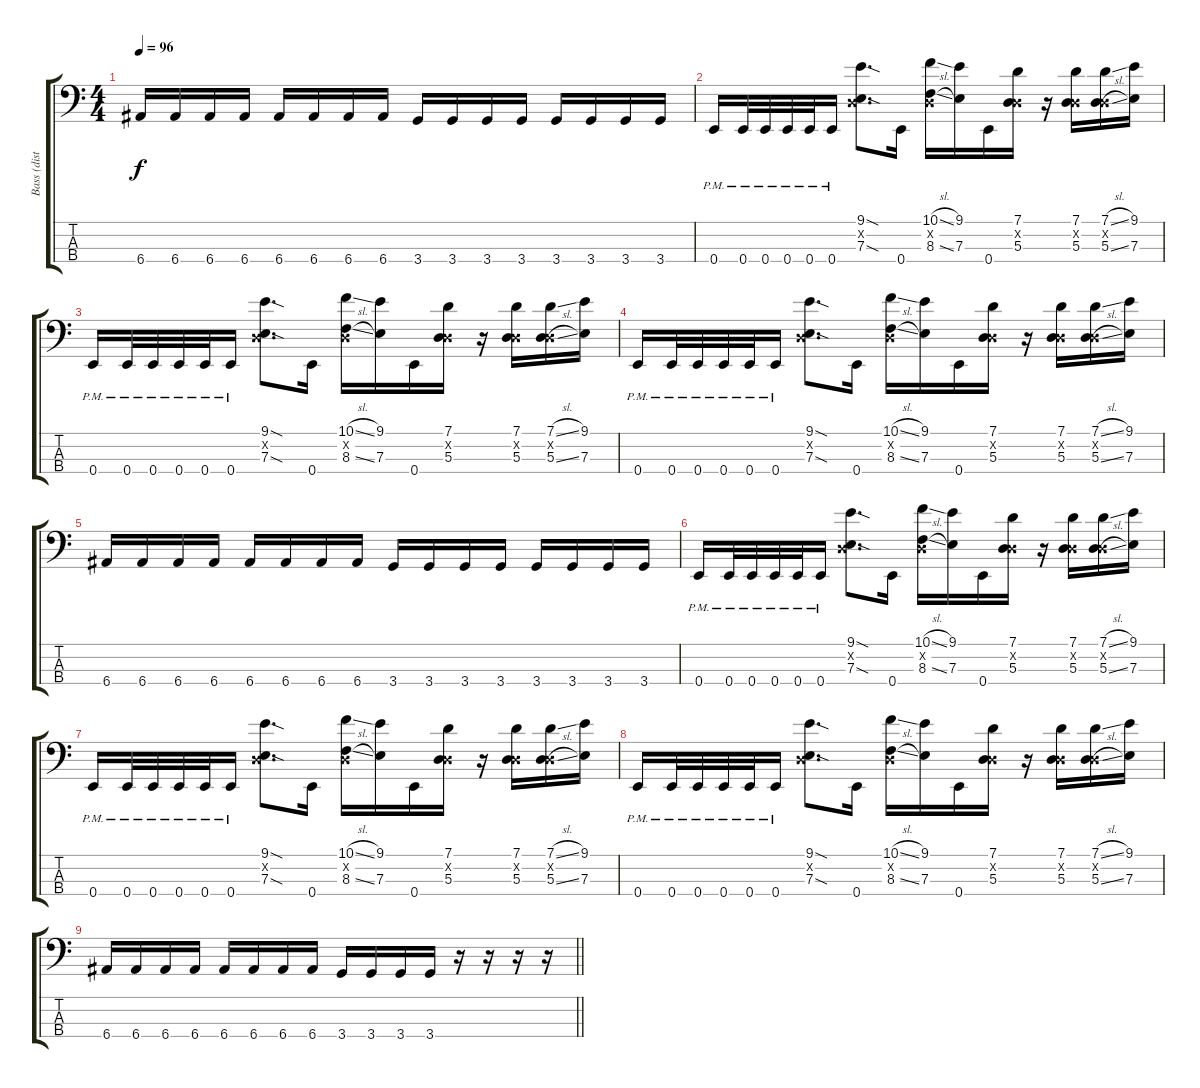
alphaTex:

\track ("Bass (dist.) - Left" "Bass (dist") {instrument distortionguitar}
\staff {score tabs}
\tuning (G2 D2 A1 E1) {hide}
\ts (4 4)
\tempo 96
\clef f4
\ks c
6.4.16{dy f} 6.4.16 6.4.16 6.4.16 6.4.16 6.4.16 6.4.16 6.4.16 3.4.16 3.4.16 3.4.16 3.4.16 3.4.16 3.4.16 3.4.16 3.4.16 |
0.4{pm}.16 0.4{pm}.32 0.4{pm}.32 0.4{pm}.32 0.4{pm}.32 0.4{pm}.16 (9.1{sod} 0.2{x} 7.3{sod}).8{d} 0.4.16 (10.1{sl} 0.2{x} 8.3{sl}).16 (9.1 7.3).16 0.4.16 (7.1 0.2{x} 5.3).16 r.16 (7.1 0.2{x} 5.3).16 (7.1{sl} 0.2{x} 5.3{sl}).16 (9.1 7.3).16 |
0.4{pm}.16 0.4{pm}.32 0.4{pm}.32 0.4{pm}.32 0.4{pm}.32 0.4{pm}.16 (9.1{sod} 0.2{x} 7.3{sod}).8{d} 0.4.16 (10.1{sl} 0.2{x} 8.3{sl}).16 (9.1 7.3).16 0.4.16 (7.1 0.2{x} 5.3).16 r.16 (7.1 0.2{x} 5.3).16 (7.1{sl} 0.2{x} 5.3{sl}).16 (9.1 7.3).16 |
0.4{pm}.16 0.4{pm}.32 0.4{pm}.32 0.4{pm}.32 0.4{pm}.32 0.4{pm}.16 (9.1{sod} 0.2{x} 7.3{sod}).8{d} 0.4.16 (10.1{sl} 0.2{x} 8.3{sl}).16 (9.1 7.3).16 0.4.16 (7.1 0.2{x} 5.3).16 r.16 (7.1 0.2{x} 5.3).16 (7.1{sl} 0.2{x} 5.3{sl}).16 (9.1 7.3).16 |
6.4.16 6.4.16 6.4.16 6.4.16 6.4.16 6.4.16 6.4.16 6.4.16 3.4.16 3.4.16 3.4.16 3.4.16 3.4.16 3.4.16 3.4.16 3.4.16 |
0.4{pm}.16 0.4{pm}.32 0.4{pm}.32 0.4{pm}.32 0.4{pm}.32 0.4{pm}.16 (9.1{sod} 0.2{x} 7.3{sod}).8{d} 0.4.16 (10.1{sl} 0.2{x} 8.3{sl}).16 (9.1 7.3).16 0.4.16 (7.1 0.2{x} 5.3).16 r.16 (7.1 0.2{x} 5.3).16 (7.1{sl} 0.2{x} 5.3{sl}).16 (9.1 7.3).16 |
0.4{pm}.16 0.4{pm}.32 0.4{pm}.32 0.4{pm}.32 0.4{pm}.32 0.4{pm}.16 (9.1{sod} 0.2{x} 7.3{sod}).8{d} 0.4.16 (10.1{sl} 0.2{x} 8.3{sl}).16 (9.1 7.3).16 0.4.16 (7.1 0.2{x} 5.3).16 r.16 (7.1 0.2{x} 5.3).16 (7.1{sl} 0.2{x} 5.3{sl}).16 (9.1 7.3).16 |
0.4{pm}.16 0.4{pm}.32 0.4{pm}.32 0.4{pm}.32 0.4{pm}.32 0.4{pm}.16 (9.1{sod} 0.2{x} 7.3{sod}).8{d} 0.4.16 (10.1{sl} 0.2{x} 8.3{sl}).16 (9.1 7.3).16 0.4.16 (7.1 0.2{x} 5.3).16 r.16 (7.1 0.2{x} 5.3).16 (7.1{sl} 0.2{x} 5.3{sl}).16 (9.1 7.3).16 |
\barLineRight lightlight
6.4.16 6.4.16 6.4.16 6.4.16 6.4.16 6.4.16 6.4.16 6.4.16 3.4.16 3.4.16 3.4.16 3.4.16 r.16 r.16 r.16 r.16
